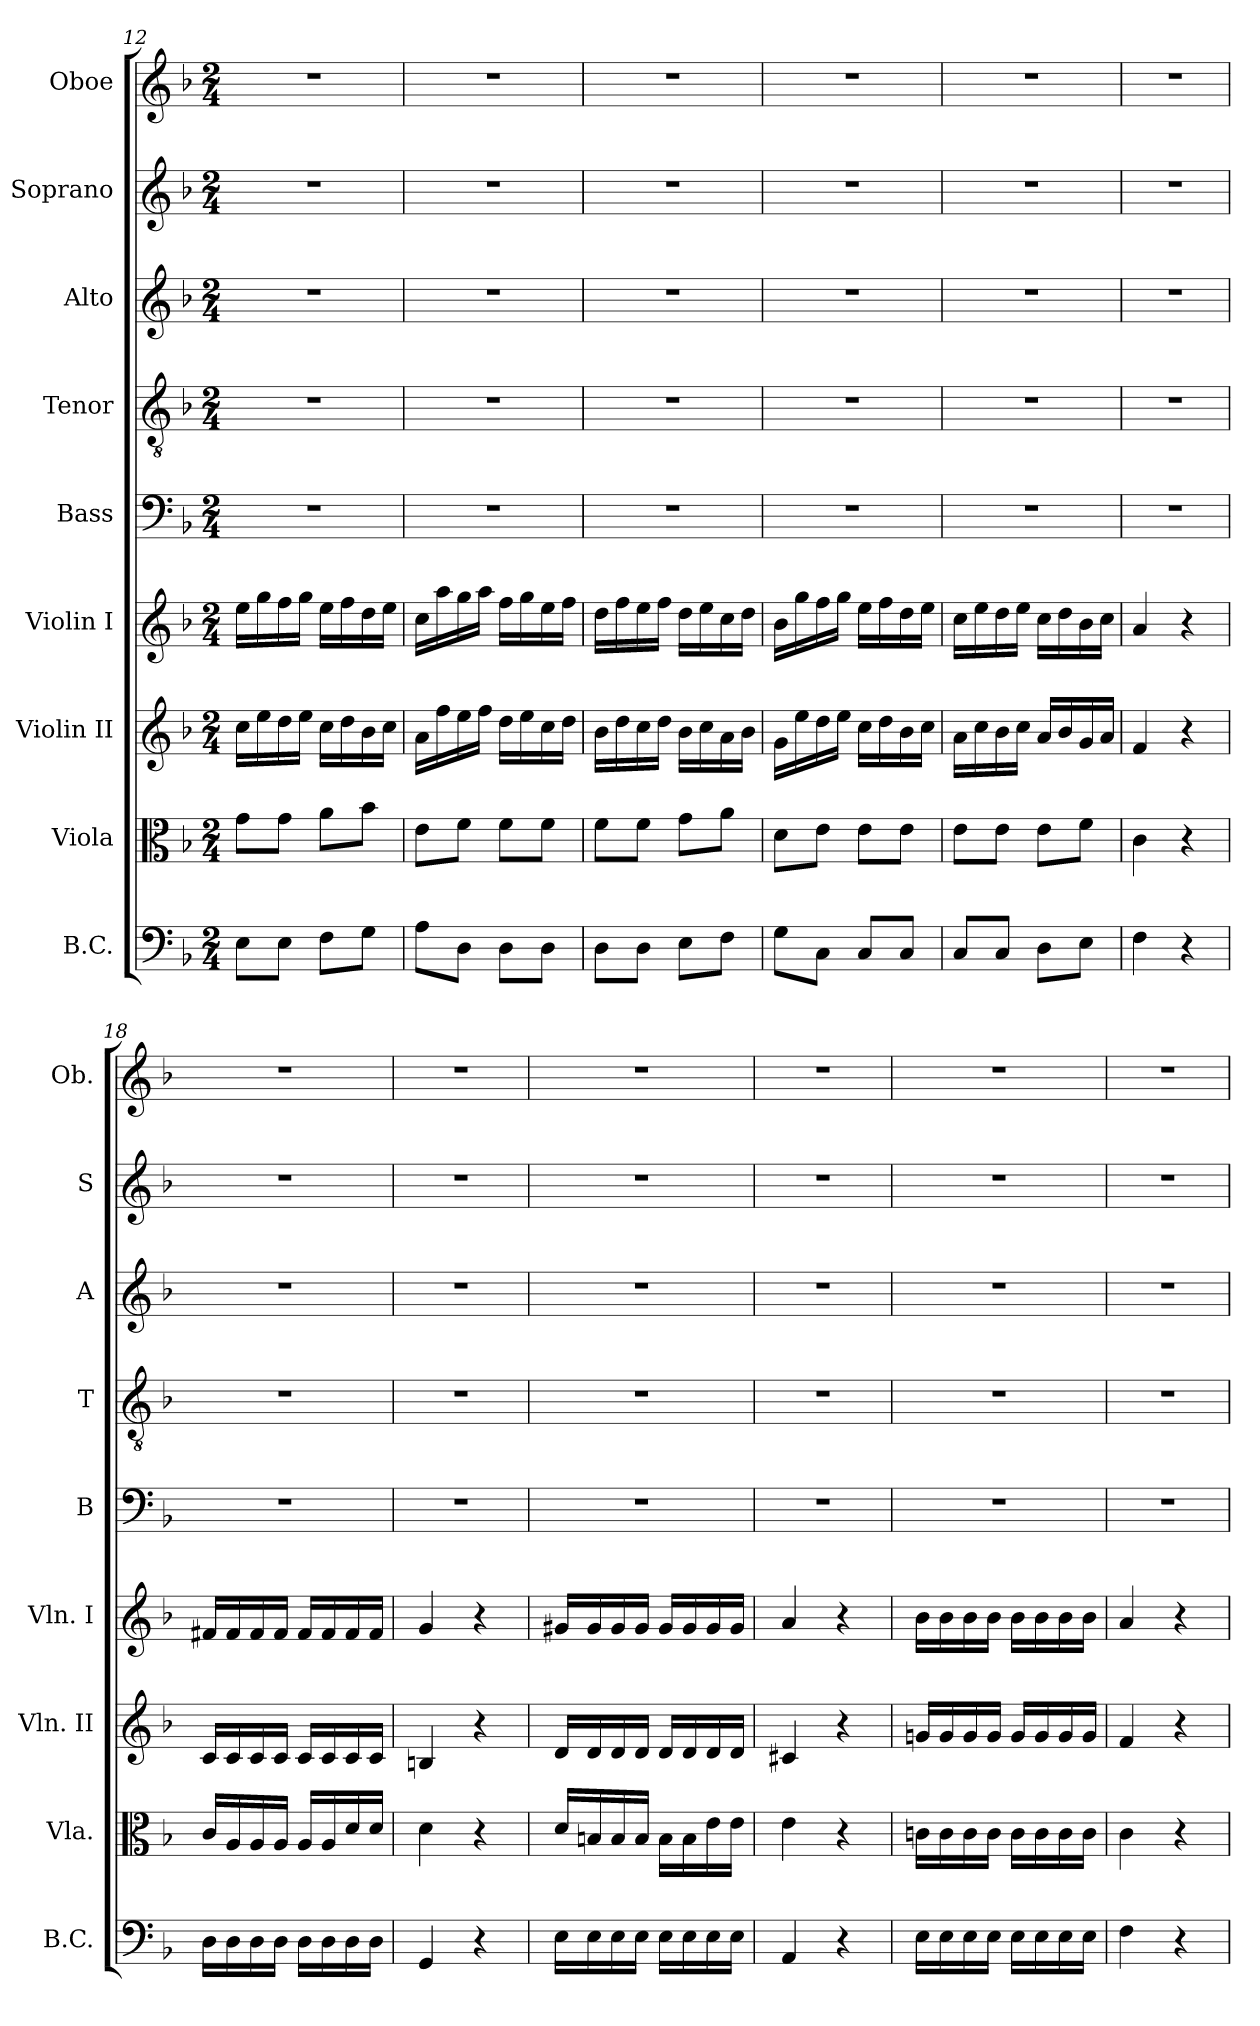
**kern	**kern	**kern	**kern	**kern	**kern	**kern	**kern	**kern
*part9	*part8	*part7	*part6	*part5	*part4	*part3	*part2	*part1
*staff9	*staff8	*staff7	*staff6	*staff5	*staff4	*staff3	*staff2	*staff1
*I"B.C.	*I"Viola	*I"Violin II	*I"Violin I	*I"Bass	*I"Tenor	*I"Alto	*I"Soprano	*I"Oboe
*I'B.C.	*I'Vla.	*I'Vln. II	*I'Vln. I	*I'B	*I'T	*I'A	*I'S	*I'Ob.
*clefF4	*clefC3	*clefG2	*clefG2	*clefF4	*clefGv2	*clefG2	*clefG2	*clefG2
*k[b-]	*k[b-]	*k[b-]	*k[b-]	*k[b-]	*k[b-]	*k[b-]	*k[b-]	*k[b-]
*F:	*F:	*F:	*F:	*F:	*F:	*F:	*F:	*F:
*M2/4	*M2/4	*M2/4	*M2/4	*M2/4	*M2/4	*M2/4	*M2/4	*M2/4
=12	=12	=12	=12	=12	=12	=12	=12	=12
8E\L	8g\L	16cc\LL	16ee\LL	2r	2r	2r	2r	2r
.	.	16ee\	16gg\	.	.	.	.	.
8E\J	8g\J	16dd\	16ff\	.	.	.	.	.
.	.	16ee\JJ	16gg\JJ	.	.	.	.	.
8F\L	8a\L	16cc\LL	16ee\LL	.	.	.	.	.
.	.	16dd\	16ff\	.	.	.	.	.
8G\J	8b-\J	16b-\	16dd\	.	.	.	.	.
.	.	16cc\JJ	16ee\JJ	.	.	.	.	.
=13	=13	=13	=13	=13	=13	=13	=13	=13
8A\L	8e\L	16a\LL	16cc\LL	2r	2r	2r	2r	2r
.	.	16ff\	16aa\	.	.	.	.	.
8D\J	8f\J	16ee\	16gg\	.	.	.	.	.
.	.	16ff\JJ	16aa\JJ	.	.	.	.	.
8D\L	8f\L	16dd\LL	16ff\LL	.	.	.	.	.
.	.	16ee\	16gg\	.	.	.	.	.
8D\J	8f\J	16cc\	16ee\	.	.	.	.	.
.	.	16dd\JJ	16ff\JJ	.	.	.	.	.
=14	=14	=14	=14	=14	=14	=14	=14	=14
8D\L	8f\L	16b-\LL	16dd\LL	2r	2r	2r	2r	2r
.	.	16dd\	16ff\	.	.	.	.	.
8D\J	8f\J	16cc\	16ee\	.	.	.	.	.
.	.	16dd\JJ	16ff\JJ	.	.	.	.	.
8E\L	8g\L	16b-\LL	16dd\LL	.	.	.	.	.
.	.	16cc\	16ee\	.	.	.	.	.
8F\J	8a\J	16a\	16cc\	.	.	.	.	.
.	.	16b-\JJ	16dd\JJ	.	.	.	.	.
!!LO:LB:g=z
=15	=15	=15	=15	=15	=15	=15	=15	=15
8G\L	8d\L	16g\LL	16b-\LL	2r	2r	2r	2r	2r
.	.	16ee\	16gg\	.	.	.	.	.
8C\J	8e\J	16dd\	16ff\	.	.	.	.	.
.	.	16ee\JJ	16gg\JJ	.	.	.	.	.
8C/L	8e\L	16cc\LL	16ee\LL	.	.	.	.	.
.	.	16dd\	16ff\	.	.	.	.	.
8C/J	8e\J	16b-\	16dd\	.	.	.	.	.
.	.	16cc\JJ	16ee\JJ	.	.	.	.	.
=16	=16	=16	=16	=16	=16	=16	=16	=16
8C/L	8e\L	16a\LL	16cc\LL	2r	2r	2r	2r	2r
.	.	16cc\	16ee\	.	.	.	.	.
8C/J	8e\J	16b-\	16dd\	.	.	.	.	.
.	.	16cc\JJ	16ee\JJ	.	.	.	.	.
8D\L	8e\L	16a/LL	16cc\LL	.	.	.	.	.
.	.	16b-/	16dd\	.	.	.	.	.
8E\J	8f\J	16g/	16b-\	.	.	.	.	.
.	.	16a/JJ	16cc\JJ	.	.	.	.	.
=17	=17	=17	=17	=17	=17	=17	=17	=17
4F\	4c\	4f/	4a/	2r	2r	2r	2r	2r
4r	4r	4r	4r	.	.	.	.	.
=18	=18	=18	=18	=18	=18	=18	=18	=18
16D\LL	16c/LL	16c/LL	16f#X/LL	2r	2r	2r	2r	2r
16D\	16A/	16c/	16f#/	.	.	.	.	.
16D\	16A/	16c/	16f#/	.	.	.	.	.
16D\JJ	16A/JJ	16c/JJ	16f#/JJ	.	.	.	.	.
16D\LL	16A/LL	16c/LL	16f#/LL	.	.	.	.	.
16D\	16A/	16c/	16f#/	.	.	.	.	.
16D\	16d/	16c/	16f#/	.	.	.	.	.
16D\JJ	16d/JJ	16c/JJ	16f#/JJ	.	.	.	.	.
=19	=19	=19	=19	=19	=19	=19	=19	=19
4GG/	4d\	4Bn/	4g/	2r	2r	2r	2r	2r
4r	4r	4r	4r	.	.	.	.	.
=20	=20	=20	=20	=20	=20	=20	=20	=20
16E\LL	16d/LL	16d/LL	16g#X/LL	2r	2r	2r	2r	2r
16E\	16Bn/	16d/	16g#/	.	.	.	.	.
16E\	16B/	16d/	16g#/	.	.	.	.	.
16E\JJ	16B/JJ	16d/JJ	16g#/JJ	.	.	.	.	.
16E\LL	16B\LL	16d/LL	16g#/LL	.	.	.	.	.
16E\	16B\	16d/	16g#/	.	.	.	.	.
16E\	16e\	16d/	16g#/	.	.	.	.	.
16E\JJ	16e\JJ	16d/JJ	16g#/JJ	.	.	.	.	.
=21	=21	=21	=21	=21	=21	=21	=21	=21
4AA/	4e\	4c#X/	4a/	2r	2r	2r	2r	2r
4r	4r	4r	4r	.	.	.	.	.
!!LO:PB:g=z
=22	=22	=22	=22	=22	=22	=22	=22	=22
16E\LL	16cni\LL	16gni/LL	16b-i\LL	2r	2r	2r	2r	2r
16E\	16c\	16g/	16b-\	.	.	.	.	.
16E\	16c\	16g/	16b-\	.	.	.	.	.
16E\JJ	16c\JJ	16g/JJ	16b-\JJ	.	.	.	.	.
16E\LL	16c\LL	16g/LL	16b-\LL	.	.	.	.	.
16E\	16c\	16g/	16b-\	.	.	.	.	.
16E\	16c\	16g/	16b-\	.	.	.	.	.
16E\JJ	16c\JJ	16g/JJ	16b-\JJ	.	.	.	.	.
=23	=23	=23	=23	=23	=23	=23	=23	=23
4F\	4c\	4f/	4a/	2r	2r	2r	2r	2r
4r	4r	4r	4r	.	.	.	.	.
=	=	=	=	=	=	=	=	=
*-	*-	*-	*-	*-	*-	*-	*-	*-
